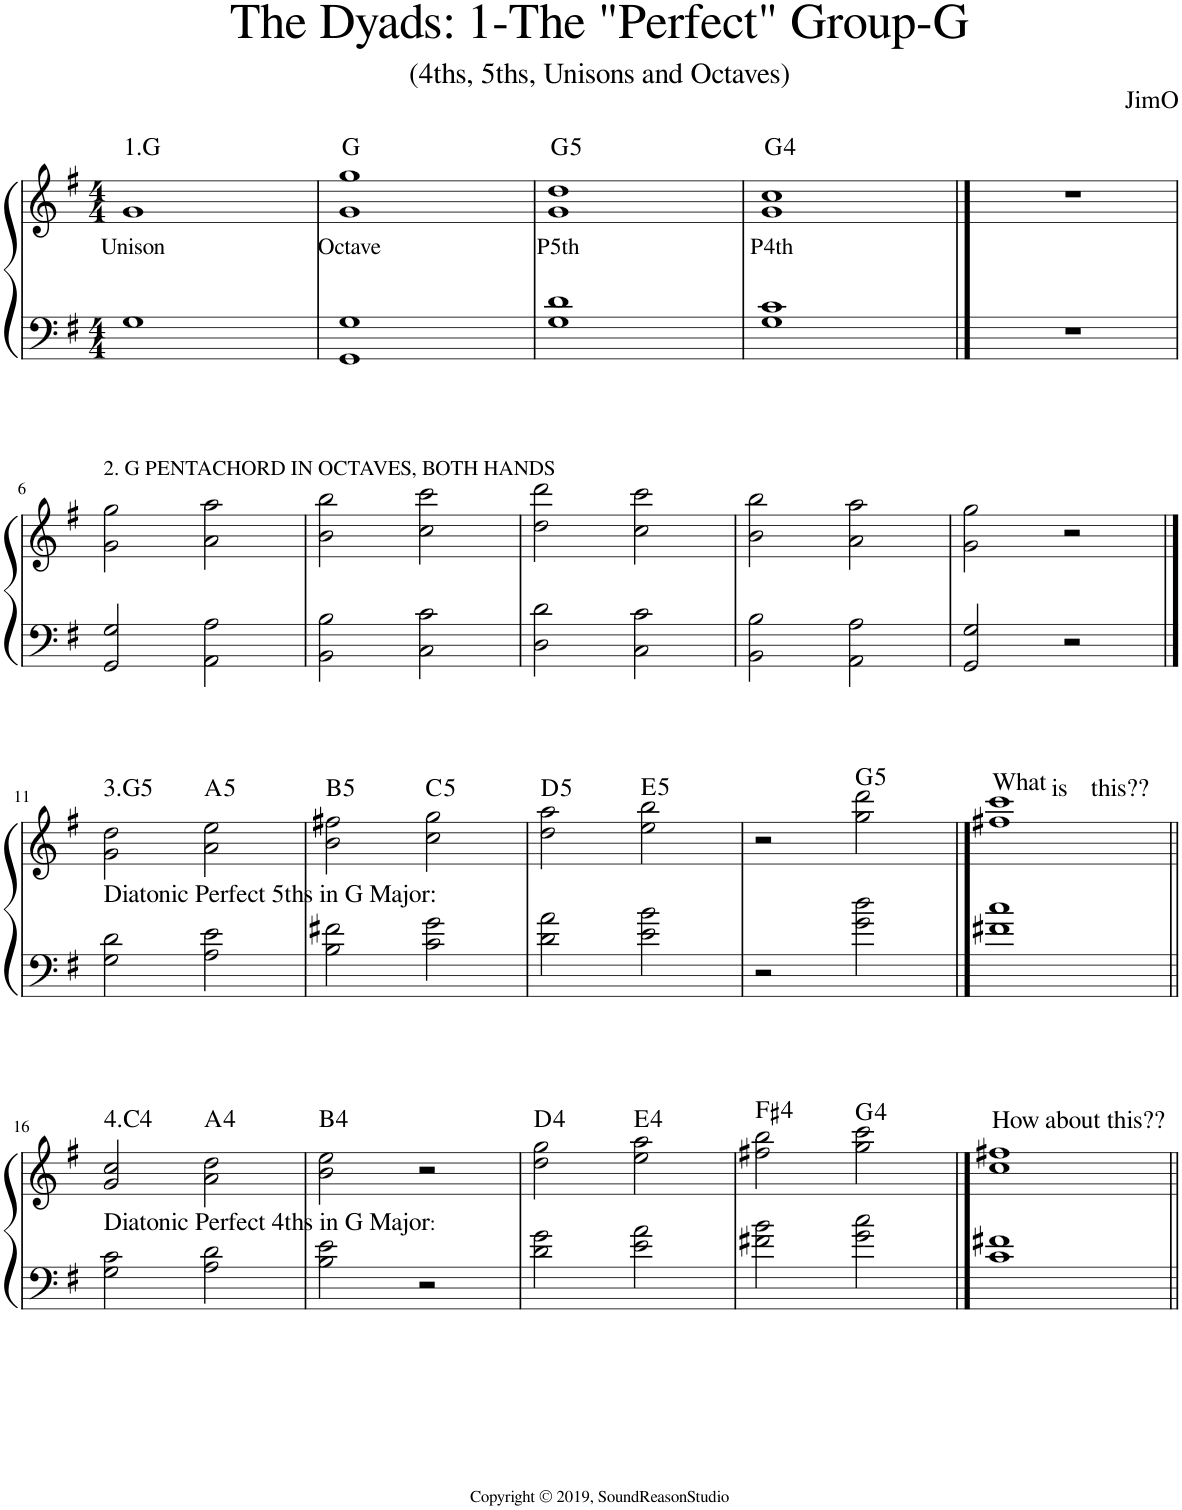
**kern	**kern	**text	**harte
*part1	*part1	*part1	*part1
*staff2	*staff1	*staff1	*
*I"Piano	*	*	*
*I'Pno.	*	*	*
*clefF4	*clefG2	*	*
*k[f#]	*k[f#]	*	*
*M4/4	*M4/4	*	*
=1	=1	=1	=1
!	!	!LO:LY:b	!LO:H:kt=1.G
1G	1g	Unison	N
=2	=2	=2	=2
!	!	!LO:LY:b	!
1GG 1G	1g 1gg	Octave	G:maj
=3	=3	=3	=3
!	!	!LO:LY:b	!LO:H:kt=5
1G 1d	1g 1dd	P5th	G:(1,5)
=4	=4	=4	=4
!	!	!LO:LY:b	!
1G 1c	1g 1cc	P4th	G:maj(4)
==5	==5	==5	==5
1r	1r	.	.
!!LO:LB:g=z
=6	=6	=6	=6
!	!LO:TX:a:t=2. G PENTACHORD IN OCTAVES, BOTH HANDS	!	!
2GG/ 2G/	2g\ 2gg\	.	.
2AA\ 2A\	2a\ 2aa\	.	.
=7	=7	=7	=7
2BB\ 2B\	2b\ 2bb\	.	.
2C\ 2c\	2cc\ 2ccc\	.	.
=8	=8	=8	=8
2D\ 2d\	2dd\ 2ddd\	.	.
2C\ 2c\	2cc\ 2ccc\	.	.
=9	=9	=9	=9
2BB\ 2B\	2b\ 2bb\	.	.
2AA\ 2A\	2a\ 2aa\	.	.
=10	=10	=10	=10
2GG/ 2G/	2g\ 2gg\	.	.
2r	2r	.	.
!!LO:LB:g=z
==11	==11	==11	==11
!LO:TX:a:t=Diatonic Perfect 5ths in G Major&colon;	!	!	!LO:H:kt=3.G5
2G\ 2d\	2g\ 2dd\	.	N
!	!	!	!LO:H:kt=5
2A\ 2e\	2a\ 2ee\	.	A:(1,5)
=12	=12	=12	=12
!	!	!	!LO:H:kt=5
2B\ 2f#X\	2b\ 2ff#X\	.	B:(1,5)
!	!	!	!LO:H:kt=5
2c\ 2g\	2cc\ 2gg\	.	C:(1,5)
=13	=13	=13	=13
!	!	!	!LO:H:kt=5
2d\ 2a\	2dd\ 2aa\	.	D:(1,5)
!	!	!	!LO:H:kt=5
2e\ 2b\	2ee\ 2bb\	.	E:(1,5)
=14	=14	=14	=14
2r	2r	.	.
!	!	!	!LO:H:kt=5
2g\ 2dd\	2gg\ 2ddd\	.	G:(1,5)
==15	==15	==15	==15
!	!	!	!LO:H:n=1:kt=What
!	!	!	!LO:H:n=2:kt=is
!	!	!	!LO:H:n=3:kt=this??
1f#X 1cc	1ff#X 1ccc	.	N N N
!!LO:LB:g=z
=16||	=16||	=16||	=16||
!LO:TX:a:t=Diatonic Perfect 4ths in G Major	!	!	!
!LO:TX:a:t=&colon;	!	!	!LO:H:kt=4.C4
2G\ 2c\	2g/ 2cc/	.	N
2A\ 2d\	2a\ 2dd\	.	A:maj(4)
=17	=17	=17	=17
2B\ 2e\	2b\ 2ee\	.	B:maj(4)
2r	2r	.	.
=18	=18	=18	=18
2d\ 2g\	2dd\ 2gg\	.	D:maj(4)
2e\ 2a\	2ee\ 2aa\	.	E:maj(4)
=19	=19	=19	=19
2f#X\ 2b\	2ff#X\ 2bb\	.	F#:maj(4)
2g\ 2cc\	2gg\ 2ccc\	.	G:maj(4)
==20	==20	==20	==20
!	!LO:TX:a:t=How about this??	!	!
1c 1f#X	1cc 1ff#X	.	.
=||	=||	=||	=||
*-	*-	*-	*-
